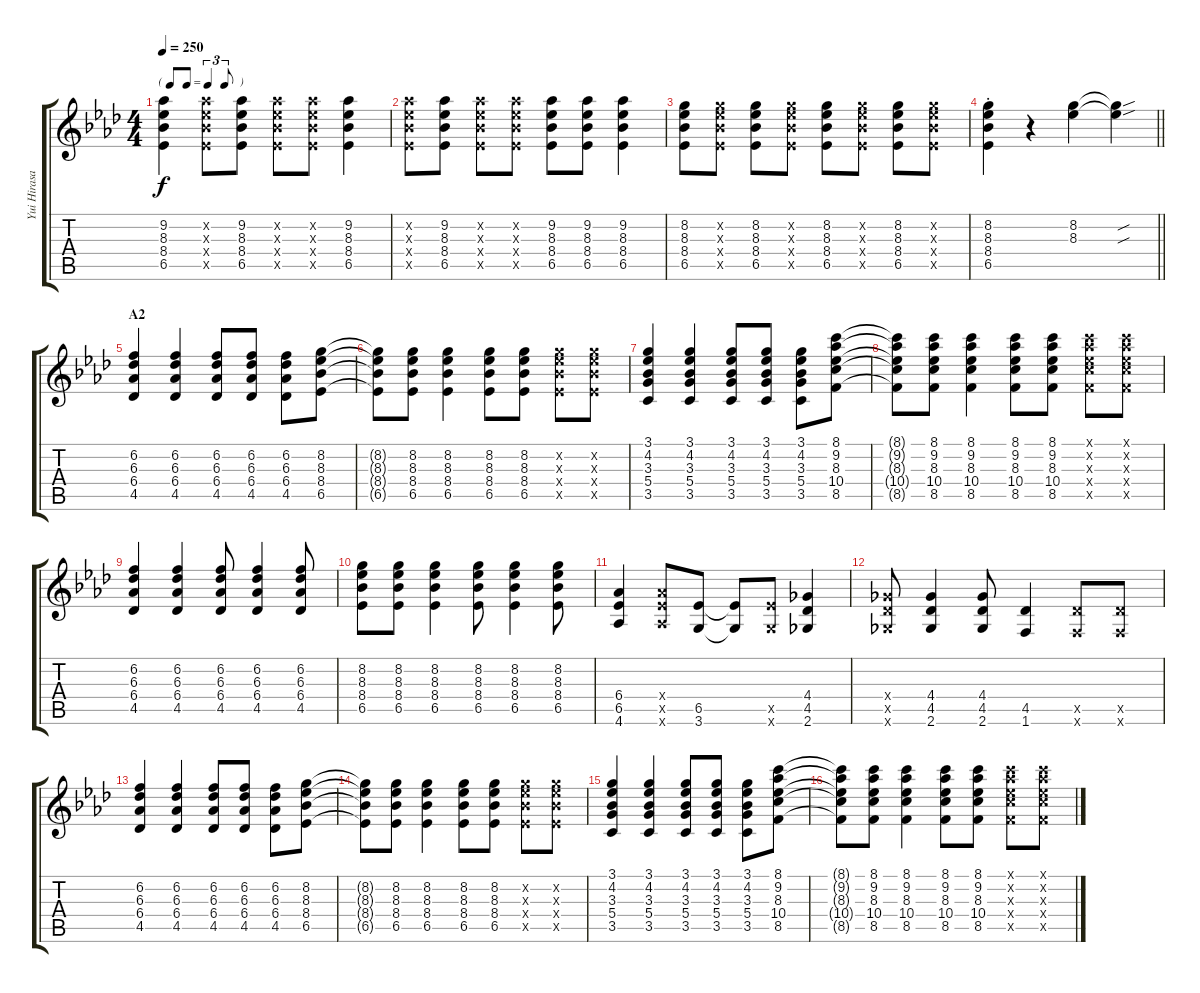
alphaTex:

\track ("Yui Hirasawa" "Yui Hirasa") {instrument distortionguitar}
\staff {score tabs}
\tuning (E4 B3 G3 D3 A2 E2) {hide}
\ts (4 4)
\tf triplet8th
\tempo 250
\clef g2
\ks ab
(9.2 8.3 8.4 6.5).4{dy f} (9.2{x} 8.3{x} 8.4{x} 6.5{x}).8 (9.2 8.3 8.4 6.5).8 (9.2{x} 8.3{x} 8.4{x} 6.5{x}).8 (9.2{x} 8.3{x} 8.4{x} 6.5{x}).8 (9.2 8.3 8.4 6.5).4 |
(9.2{x} 8.3{x} 8.4{x} 6.5{x}).8 (9.2 8.3 8.4 6.5).8 (9.2{x} 8.3{x} 8.4{x} 6.5{x}).8 (9.2{x} 8.3{x} 8.4{x} 6.5{x}).8 (9.2 8.3 8.4 6.5).8 (9.2 8.3 8.4 6.5).8 (9.2 8.3 8.4 6.5).4 |
(8.2 8.3 8.4 6.5).8 (8.2{x} 8.3{x} 8.4{x} 6.5{x}).8 (8.2 8.3 8.4 6.5).8 (8.2{x} 8.3{x} 8.4{x} 6.5{x}).8 (8.2 8.3 8.4 6.5).8 (8.2{x} 8.3{x} 8.4{x} 6.5{x}).8 (8.2 8.3 8.4 6.5).8 (8.2{x} 8.3{x} 8.4{x} 6.5{x}).8 |
\barLineRight lightlight
(8.2{st} 8.3{st} 8.4{st} 6.5{st}).4 r.4 (8.2 8.3).4 (8.2{sou t} 8.3{sou t}).4 |
\section ("" "A2")
(6.2 6.3 6.4 4.5).4 (6.2 6.3 6.4 4.5).4 (6.2 6.3 6.4 4.5).8 (6.2 6.3 6.4 4.5).8 (6.2 6.3 6.4 4.5).8 (8.2 8.3 8.4 6.5).8 |
(8.2{t} 8.3{t} 8.4{t} 6.5{t}).8 (8.2 8.3 8.4 6.5).8 (8.2 8.3 8.4 6.5).4 (8.2 8.3 8.4 6.5).8 (8.2 8.3 8.4 6.5).8 (8.2{x} 8.3{x} 8.4{x} 6.5{x}).8 (8.2{x} 8.3{x} 8.4{x} 6.5{x}).8 |
(3.1 4.2 3.3 5.4 3.5).4 (3.1 4.2 3.3 5.4 3.5).4 (3.1 4.2 3.3 5.4 3.5).8 (3.1 4.2 3.3 5.4 3.5).8 (3.1 4.2 3.3 5.4 3.5).8 (8.1 9.2 8.3 10.4 8.5).8 |
(8.1{t} 9.2{t} 8.3{t} 10.4{t} 8.5{t}).8 (8.1 9.2 8.3 10.4 8.5).8 (8.1 9.2 8.3 10.4 8.5).4 (8.1 9.2 8.3 10.4 8.5).8 (8.1 9.2 8.3 10.4 8.5).8 (8.1{x} 9.2{x} 8.3{x} 10.4{x} 8.5{x}).8 (8.1{x} 9.2{x} 8.3{x} 10.4{x} 8.5{x}).8 |
(6.2 6.3 6.4 4.5).4 (6.2 6.3 6.4 4.5).4 (6.2 6.3 6.4 4.5).8 (6.2 6.3 6.4 4.5).4 (6.2 6.3 6.4 4.5).8 |
(8.2 8.3 8.4 6.5).8 (8.2 8.3 8.4 6.5).8 (8.2 8.3 8.4 6.5).4 (8.2 8.3 8.4 6.5).8 (8.2 8.3 8.4 6.5).4 (8.2 8.3 8.4 6.5).8 |
(6.4 6.5 4.6).4 (6.4{x} 6.5{x} 4.6{x}).8 (6.5 3.6).8 (6.5{t} 3.6{t}).8 (6.5{x} 3.6{x}).8 (4.4 4.5 2.6).4 |
(4.4{x} 4.5{x} 2.6{x}).8 (4.4 4.5 2.6).4 (4.4 4.5 2.6).8 (4.5 1.6).4 (4.5{x} 1.6{x}).8 (4.5{x} 1.6{x}).8 |
(6.2 6.3 6.4 4.5).4 (6.2 6.3 6.4 4.5).4 (6.2 6.3 6.4 4.5).8 (6.2 6.3 6.4 4.5).8 (6.2 6.3 6.4 4.5).8 (8.2 8.3 8.4 6.5).8 |
(8.2{t} 8.3{t} 8.4{t} 6.5{t}).8 (8.2 8.3 8.4 6.5).8 (8.2 8.3 8.4 6.5).4 (8.2 8.3 8.4 6.5).8 (8.2 8.3 8.4 6.5).8 (8.2{x} 8.3{x} 8.4{x} 6.5{x}).8 (8.2{x} 8.3{x} 8.4{x} 6.5{x}).8 |
(3.1 4.2 3.3 5.4 3.5).4 (3.1 4.2 3.3 5.4 3.5).4 (3.1 4.2 3.3 5.4 3.5).8 (3.1 4.2 3.3 5.4 3.5).8 (3.1 4.2 3.3 5.4 3.5).8 (8.1 9.2 8.3 10.4 8.5).8 |
(8.1{t} 9.2{t} 8.3{t} 10.4{t} 8.5{t}).8 (8.1 9.2 8.3 10.4 8.5).8 (8.1 9.2 8.3 10.4 8.5).4 (8.1 9.2 8.3 10.4 8.5).8 (8.1 9.2 8.3 10.4 8.5).8 (8.1{x} 9.2{x} 8.3{x} 10.4{x} 8.5{x}).8 (8.1{x} 9.2{x} 8.3{x} 10.4{x} 8.5{x}).8
